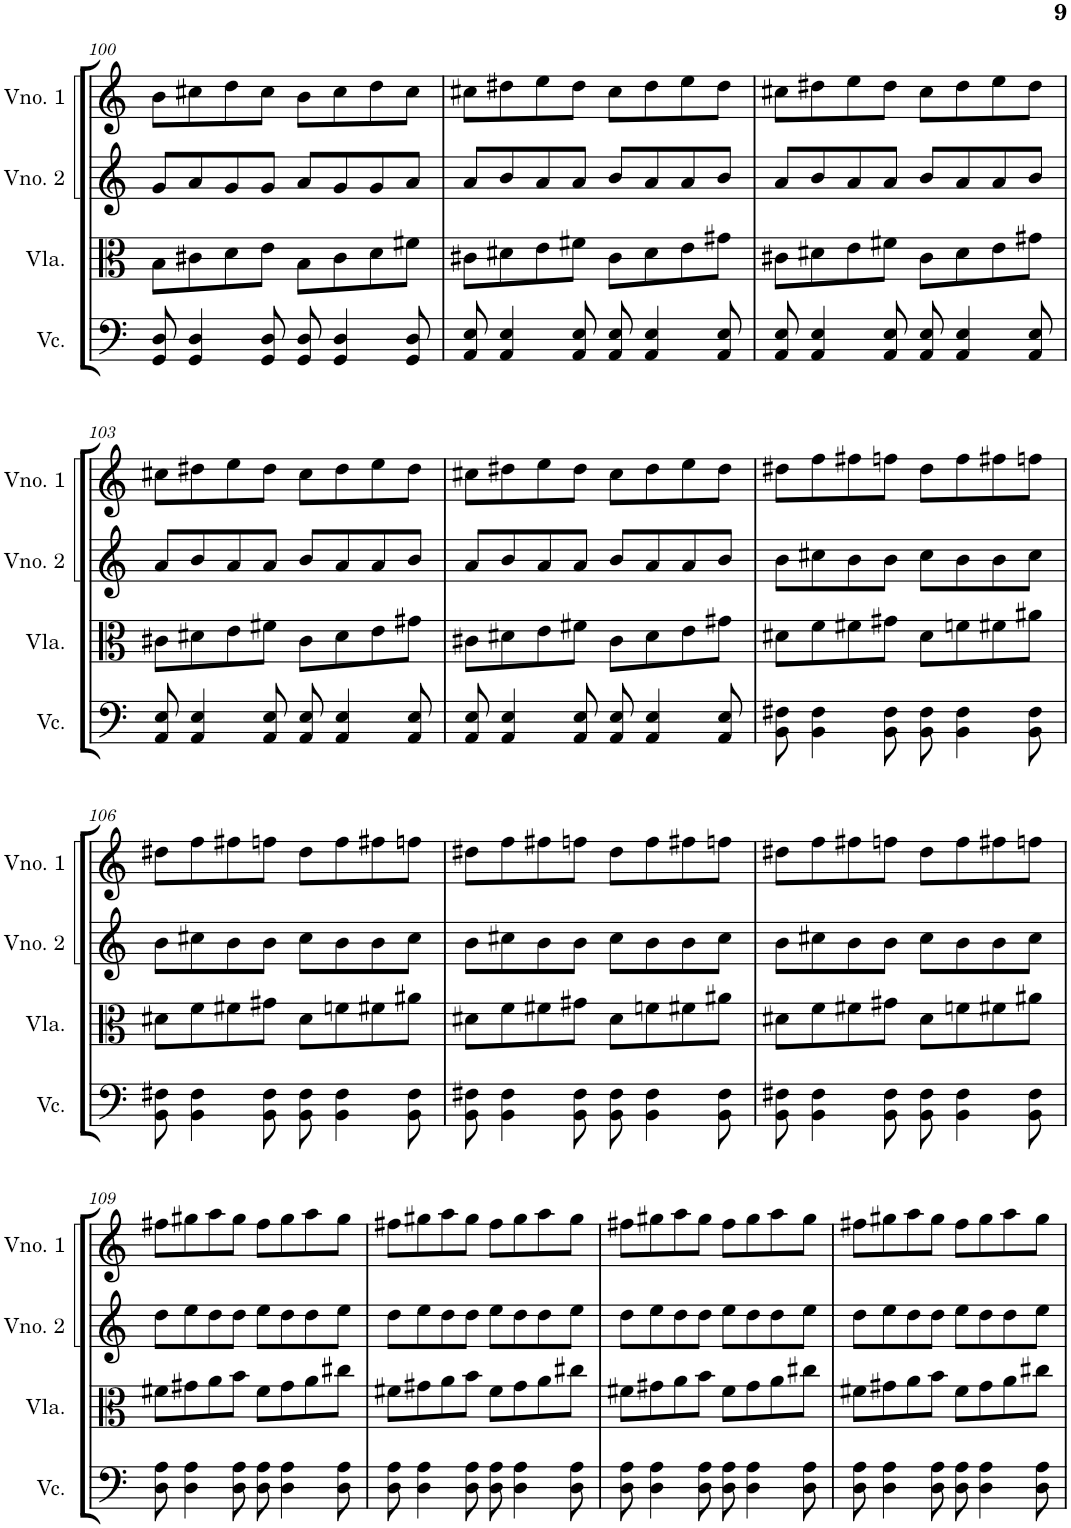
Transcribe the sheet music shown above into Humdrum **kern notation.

**kern	**kern	**kern	**kern
*part4	*part3	*part2	*part1
*staff4	*staff3	*staff2	*staff1
*I"Violoncelo	*I"Viola	*I"Violino 2	*I"Violino 1
*I'Vc.	*I'Vla.	*I'Vno. 2	*I'Vno. 1
!!LO:PB:g=z
*clefF4	*clefC3	*clefG2	*clefG2
*k[]	*k[]	*k[]	*k[]
*M4/4	*M4/4	*M4/4	*M4/4
=100	=100	=100	=100
8GG/ 8D/	8B\L	8g/L	8b\L
4GG/ 4D/	8c#X\	8a/	8cc#X\
.	8d\	8g/	8dd\
8GG/ 8D/	8e\J	8g/J	8cc#\J
8GG/ 8D/	8B\L	8a/L	8b\L
4GG/ 4D/	8c#\	8g/	8cc#\
.	8d\	8g/	8dd\
8GG/ 8D/	8f#X\J	8a/J	8cc#\J
=101	=101	=101	=101
8AA/ 8E/	8c#X\L	8a/L	8cc#X\L
4AA/ 4E/	8d#X\	8b/	8dd#X\
.	8e\	8a/	8ee\
8AA/ 8E/	8f#X\J	8a/J	8dd#\J
8AA/ 8E/	8c#\L	8b/L	8cc#\L
4AA/ 4E/	8d#\	8a/	8dd#\
.	8e\	8a/	8ee\
8AA/ 8E/	8g#X\J	8b/J	8dd#\J
=102	=102	=102	=102
8AA/ 8E/	8c#X\L	8a/L	8cc#X\L
4AA/ 4E/	8d#X\	8b/	8dd#X\
.	8e\	8a/	8ee\
8AA/ 8E/	8f#X\J	8a/J	8dd#\J
8AA/ 8E/	8c#\L	8b/L	8cc#\L
4AA/ 4E/	8d#\	8a/	8dd#\
.	8e\	8a/	8ee\
8AA/ 8E/	8g#X\J	8b/J	8dd#\J
!!LO:LB:g=z
=103	=103	=103	=103
8AA/ 8E/	8c#X\L	8a/L	8cc#X\L
4AA/ 4E/	8d#X\	8b/	8dd#X\
.	8e\	8a/	8ee\
8AA/ 8E/	8f#X\J	8a/J	8dd#\J
8AA/ 8E/	8c#\L	8b/L	8cc#\L
4AA/ 4E/	8d#\	8a/	8dd#\
.	8e\	8a/	8ee\
8AA/ 8E/	8g#X\J	8b/J	8dd#\J
=104	=104	=104	=104
8AA/ 8E/	8c#X\L	8a/L	8cc#X\L
4AA/ 4E/	8d#X\	8b/	8dd#X\
.	8e\	8a/	8ee\
8AA/ 8E/	8f#X\J	8a/J	8dd#\J
8AA/ 8E/	8c#\L	8b/L	8cc#\L
4AA/ 4E/	8d#\	8a/	8dd#\
.	8e\	8a/	8ee\
8AA/ 8E/	8g#X\J	8b/J	8dd#\J
=105	=105	=105	=105
8BB\ 8F#X\	8d#X\L	8b\L	8dd#X\L
4BB\ 4F#\	8f\	8cc#X\	8ff\
.	8f#X\	8b\	8ff#X\
8BB\ 8F#\	8g#X\J	8b\J	8ffn\J
8BB\ 8F#\	8d#\L	8cc#\L	8dd#\L
4BB\ 4F#\	8fn\	8b\	8ff\
.	8f#X\	8b\	8ff#X\
8BB\ 8F#\	8a#X\J	8cc#\J	8ffn\J
!!LO:LB:g=z
=106	=106	=106	=106
8BB\ 8F#X\	8d#X\L	8b\L	8dd#X\L
4BB\ 4F#\	8f\	8cc#X\	8ff\
.	8f#X\	8b\	8ff#X\
8BB\ 8F#\	8g#X\J	8b\J	8ffn\J
8BB\ 8F#\	8d#\L	8cc#\L	8dd#\L
4BB\ 4F#\	8fn\	8b\	8ff\
.	8f#X\	8b\	8ff#X\
8BB\ 8F#\	8a#X\J	8cc#\J	8ffn\J
=107	=107	=107	=107
8BB\ 8F#X\	8d#X\L	8b\L	8dd#X\L
4BB\ 4F#\	8f\	8cc#X\	8ff\
.	8f#X\	8b\	8ff#X\
8BB\ 8F#\	8g#X\J	8b\J	8ffn\J
8BB\ 8F#\	8d#\L	8cc#\L	8dd#\L
4BB\ 4F#\	8fn\	8b\	8ff\
.	8f#X\	8b\	8ff#X\
8BB\ 8F#\	8a#X\J	8cc#\J	8ffn\J
=108	=108	=108	=108
8BB\ 8F#X\	8d#X\L	8b\L	8dd#X\L
4BB\ 4F#\	8f\	8cc#X\	8ff\
.	8f#X\	8b\	8ff#X\
8BB\ 8F#\	8g#X\J	8b\J	8ffn\J
8BB\ 8F#\	8d#\L	8cc#\L	8dd#\L
4BB\ 4F#\	8fn\	8b\	8ff\
.	8f#X\	8b\	8ff#X\
8BB\ 8F#\	8a#X\J	8cc#\J	8ffn\J
!!LO:LB:g=z
=109	=109	=109	=109
8D\ 8A\	8f#X\L	8dd\L	8ff#X\L
4D\ 4A\	8g#X\	8ee\	8gg#X\
.	8a\	8dd\	8aa\
8D\ 8A\	8b\J	8dd\J	8gg#\J
8D\ 8A\	8f#\L	8ee\L	8ff#\L
4D\ 4A\	8g#\	8dd\	8gg#\
.	8a\	8dd\	8aa\
8D\ 8A\	8cc#X\J	8ee\J	8gg#\J
=110	=110	=110	=110
8D\ 8A\	8f#X\L	8dd\L	8ff#X\L
4D\ 4A\	8g#X\	8ee\	8gg#X\
.	8a\	8dd\	8aa\
8D\ 8A\	8b\J	8dd\J	8gg#\J
8D\ 8A\	8f#\L	8ee\L	8ff#\L
4D\ 4A\	8g#\	8dd\	8gg#\
.	8a\	8dd\	8aa\
8D\ 8A\	8cc#X\J	8ee\J	8gg#\J
=111	=111	=111	=111
8D\ 8A\	8f#X\L	8dd\L	8ff#X\L
4D\ 4A\	8g#X\	8ee\	8gg#X\
.	8a\	8dd\	8aa\
8D\ 8A\	8b\J	8dd\J	8gg#\J
8D\ 8A\	8f#\L	8ee\L	8ff#\L
4D\ 4A\	8g#\	8dd\	8gg#\
.	8a\	8dd\	8aa\
8D\ 8A\	8cc#X\J	8ee\J	8gg#\J
=112	=112	=112	=112
8D\ 8A\	8f#X\L	8dd\L	8ff#X\L
4D\ 4A\	8g#X\	8ee\	8gg#X\
.	8a\	8dd\	8aa\
8D\ 8A\	8b\J	8dd\J	8gg#\J
8D\ 8A\	8f#\L	8ee\L	8ff#\L
4D\ 4A\	8g#\	8dd\	8gg#\
.	8a\	8dd\	8aa\
8D\ 8A\	8cc#X\J	8ee\J	8gg#\J
=	=	=	=
*-	*-	*-	*-
